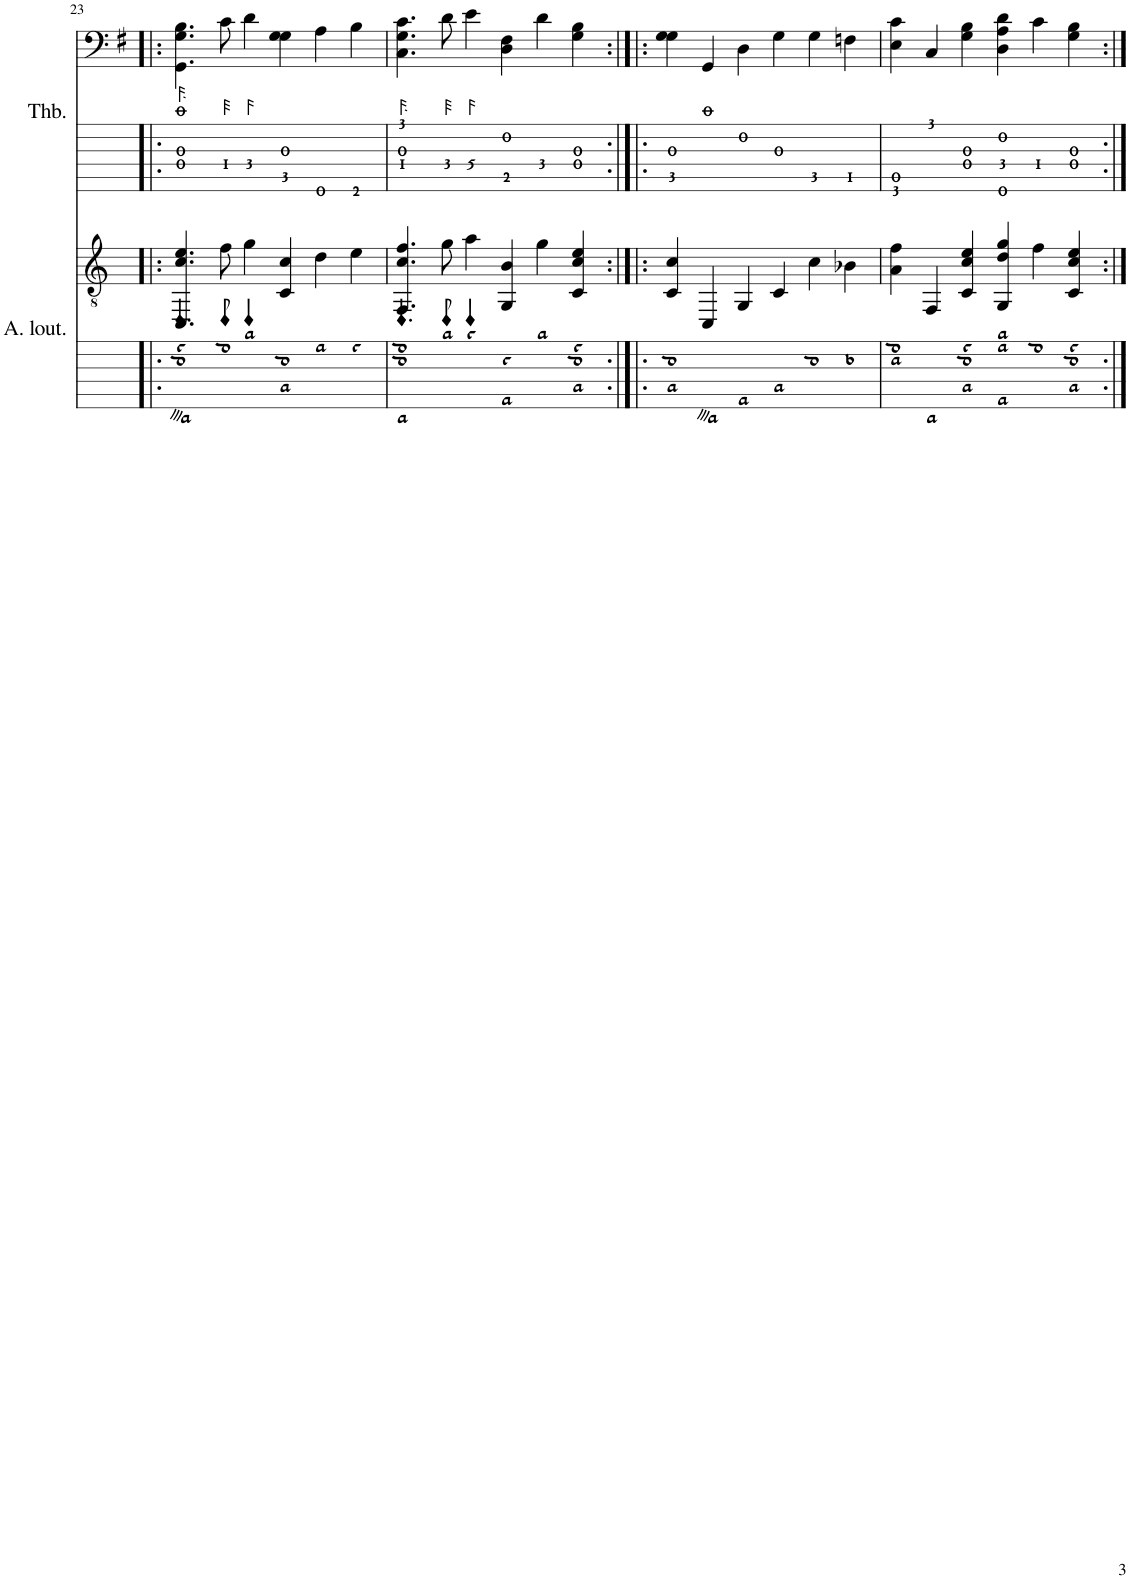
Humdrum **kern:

**kern	**kern	**kern	**kern
*part2	*part2	*part1	*part1
*staff4	*staff3	*staff2	*staff1
*I"Arciloutna	*	*I"Theorba	*
*I'A. lout.	*	*I'Thb.	*
!!LO:PB:g=z
*	*clefGv2	*	*clefF4
*k[]	*k[]	*k[f#]	*k[f#]
*M6/4	*M6/4	*M6/4	*M6/4
=23!|:	=23!|:	=23!|:	=23!|:
4.CC 4.c 4.e	4.CC/ 4.c/ 4.e/	4.GG 4.G 4.B	4.GG\ 4.G\ 4.B\
8f	8f\	8c	8c\
4g	4g\	4d	4d\
4C 4c	4C/ 4c/	4G 4G	4G\ 4G\
4d	4d\	4A	4A\
4e	4e\	4B	4B\
=24	=24	=24	=24
4.FF 4.c 4.f	4.FF/ 4.c/ 4.f/	4.C 4.G 4.c	4.C\ 4.G\ 4.c\
8g	8g\	8d	8d\
4a	4a\	4e	4e\
4GG 4B	4GG/ 4B/	4D 4F#X	4D\ 4F#\
4g	4g\	4d	4d\
4C 4c 4e	4C/ 4c/ 4e/	4G 4B	4G\ 4B\
=25:|!|:	=25:|!|:	=25:|!|:	=25:|!|:
4C 4c	4C/ 4c/	4G 4G	4G\ 4G\
4CC	4CC/	4GG	4GG/
4GG	4GG/	4D	4D\
4C	4C/	4G	4G\
4c	4c\	4G	4G\
4B-X	4B-X\	4F	4Fn\
=26	=26	=26	=26
4A 4f	4A\ 4f\	4E 4c	4E\ 4c\
4FF	4FF/	4C	4C/
4C 4c 4e	4C/ 4c/ 4e/	4G 4B	4G\ 4B\
4GG 4d 4g	4GG/ 4d/ 4g/	4D 4d 4A	4D\ 4A\ 4d\
4f	4f\	4c	4c\
4C 4c 4e	4C/ 4c/ 4e/	4G 4B	4G\ 4B\
=:|!	=:|!	=:|!	=:|!
*-	*-	*-	*-
